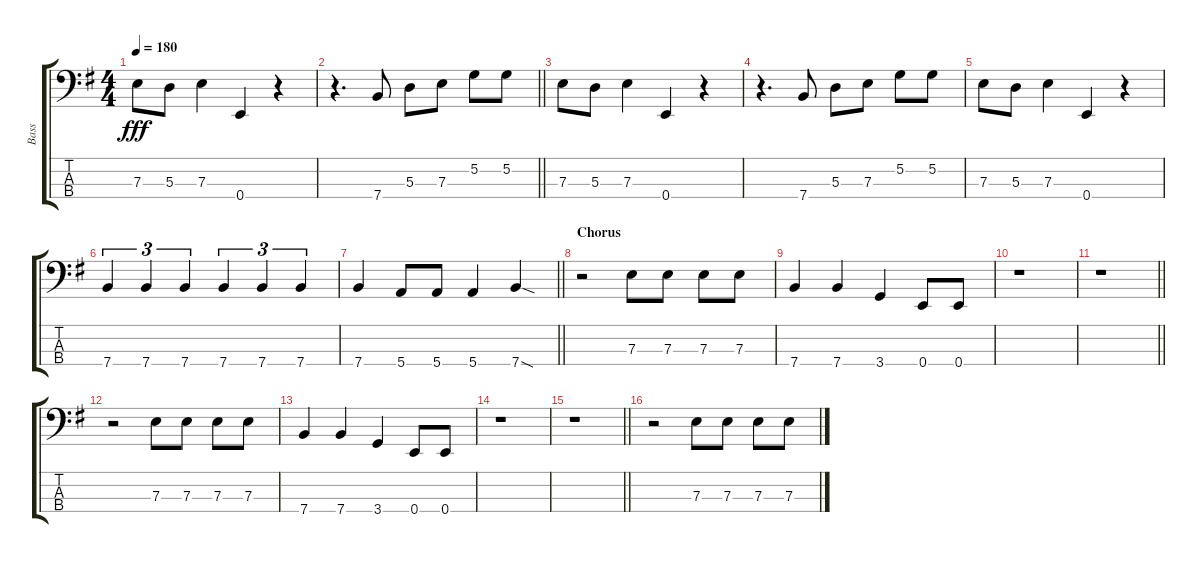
\track ("Bass" "Bass") {instrument electricbassfinger}
\staff {score tabs}
\tuning (G2 D2 A1 E1) {hide}
\ts (4 4)
\tempo 180
\clef f4
\ks eminor
7.3.8{dy fff} 5.3.8 7.3.4 0.4.4 r.4 |
\barLineRight lightlight
r.4{d} 7.4.8 5.3.8 7.3.8 5.2.8 5.2.8 |
7.3.8 5.3.8 7.3.4 0.4.4 r.4 |
r.4{d} 7.4.8 5.3.8 7.3.8 5.2.8 5.2.8 |
7.3.8 5.3.8 7.3.4 0.4.4 r.4 |
7.4.4{tu (3 2)} 7.4.4{tu (3 2)} 7.4.4{tu (3 2)} 7.4.4{tu (3 2)} 7.4.4{tu (3 2)} 7.4.4{tu (3 2)} |
\barLineRight lightlight
7.4.4 5.4.8 5.4.8 5.4.4 7.4{sod}.4 |
\section ("" "Chorus")
r.2 7.3.8 7.3.8 7.3.8 7.3.8 |
7.4.4 7.4.4 3.4.4 0.4.8 0.4.8 |
r.1 |
\barLineRight lightlight
r.1 |
r.2 7.3.8 7.3.8 7.3.8 7.3.8 |
7.4.4 7.4.4 3.4.4 0.4.8 0.4.8 |
r.1 |
\barLineRight lightlight
r.1 |
r.2 7.3.8 7.3.8 7.3.8 7.3.8
